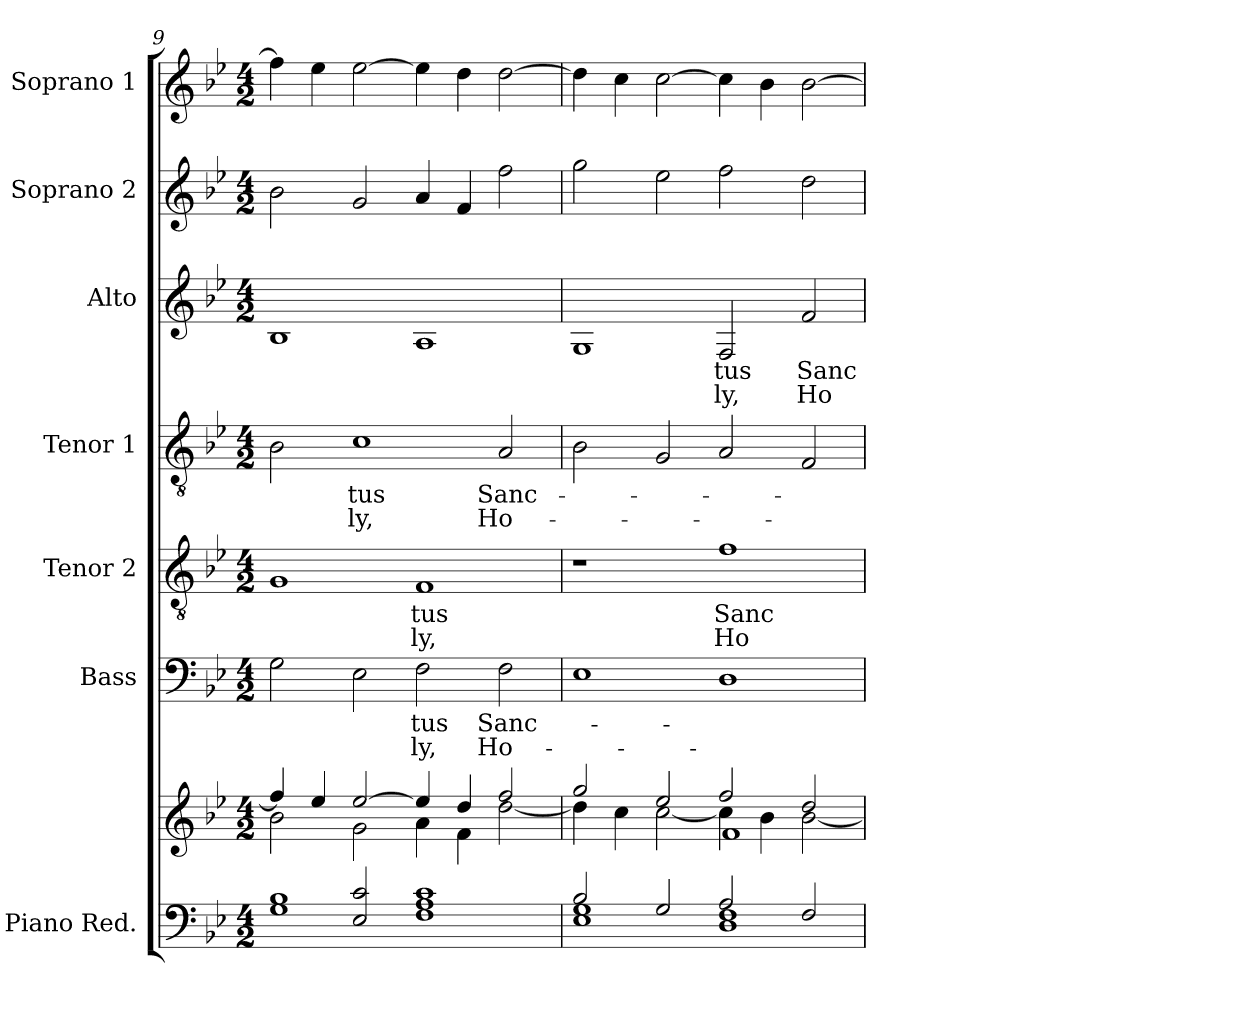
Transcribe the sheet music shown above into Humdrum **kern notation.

**kern	**kern	**kern	**text	**text	**kern	**text	**text	**kern	**text	**text	**kern	**text	**text	**kern	**kern
*part7	*part7	*part6	*part6	*part6	*part5	*part5	*part5	*part4	*part4	*part4	*part3	*part3	*part3	*part2	*part1
*staff8	*staff7	*staff6	*staff6	*staff6	*staff5	*staff5	*staff5	*staff4	*staff4	*staff4	*staff3	*staff3	*staff3	*staff2	*staff1
*I"Piano Red.	*	*I"Bass	*	*	*I"Tenor 2	*	*	*I"Tenor 1	*	*	*I"Alto	*	*	*I"Soprano 2	*I"Soprano 1
*	*	*I'B	*	*	*I'T2	*	*	*I'T1	*	*	*I'A	*	*	*I'S2	*I'S1
*clefF4	*clefG2	*clefF4	*	*	*clefGv2	*	*	*clefGv2	*	*	*clefG2	*	*	*clefG2	*clefG2
*	*	*	*	*	*ITrd7c12	*	*	*ITrd7c12	*	*	*	*	*	*	*
*k[b-e-]	*k[b-e-]	*k[b-e-]	*	*	*k[b-e-]	*	*	*k[b-e-]	*	*	*k[b-e-]	*	*	*k[b-e-]	*k[b-e-]
*B-:	*B-:	*B-:	*	*	*B-:	*	*	*B-:	*	*	*B-:	*	*	*B-:	*B-:
*M4/2	*M4/2	*M4/2	*	*	*M4/2	*	*	*M4/2	*	*	*M4/2	*	*	*M4/2	*M4/2
=9	=9	=9	=9	=9	=9	=9	=9	=9	=9	=9	=9	=9	=9	=9	=9
*^	*^	*	*	*	*	*	*	*	*	*	*	*	*	*	*
2ryy	1Gi 1B-i	4ffi/]	2b-i\	2Gi\	.	.	1GGi	.	.	2BB-i\	.	.	1B-i	.	.	2b-i\	4ffi\]
.	.	4ee-i/	.	.	.	.	.	.	.	.	.	.	.	.	.	.	4ee-i\
!	!	!	!	!	!	!	!	!	!	!	!LO:LY:b:color=#000000	!LO:LY:b:color=#000000	!	!	!	!	!
2E-i/ 2ci	.	[>2ee-i/	2gi\	2E-i\	.	.	.	.	.	1Ci	-tus	-ly,	.	.	.	2gi/	[>2ee-i\
!	!	!	!	!	!LO:LY:b:color=#000000	!LO:LY:b:color=#000000	!	!	!	!	!	!	!	!	!	!	!
!	!	!	!	!	!	!	!	!LO:LY:b:color=#000000	!LO:LY:b:color=#000000	!	!	!	!	!	!	!	!
1Fi 1Ai 1ci	1ryy	4ee-i/]	4ai\	2Fi\	-tus	-ly,	1FFi	-tus	-ly,	.	.	.	1Ai	.	.	4ai/	4ee-i\]
.	.	4ddi/	4fi\	.	.	.	.	.	.	.	.	.	.	.	.	4fi/	4ddi\
!	!	!	!	!	!LO:LY:b:color=#000000	!LO:LY:b:color=#000000	!	!	!	!	!	!	!	!	!	!	!
!	!	!	!	!	!	!	!	!	!	!	!LO:LY:b:color=#000000	!LO:LY:b:color=#000000	!	!	!	!	!
.	.	2ffi/	[<2ddi\	2Fi\	Sanc-	Ho-	.	.	.	2AAi/	Sanc-	Ho-	.	.	.	2ffi\	[>2ddi\
=10	=10	=10	=10	=10	=10	=10	=10	=10	=10	=10	=10	=10	=10	=10	=10	=10	=10
*	*	*	*^	*	*	*	*	*	*	*	*	*	*	*	*	*	*
2B-i/	1E-i 1Gi	2ggi/	4ddi\]	1ryy	1E-i	.	.	1r	.	.	2BB-i\	.	.	1Gi	.	.	2ggi\	4ddi\]
.	.	.	4cci\	.	.	.	.	.	.	.	.	.	.	.	.	.	.	4cci\
2Gi/	.	2ee-i/	[<2cci\	.	.	.	.	.	.	.	2GGi/	.	.	.	.	.	2ee-i\	[>2cci\
!	!	!	!	!	!	!	!	!	!LO:LY:b:color=#000000	!LO:LY:b:color=#000000	!	!	!	!	!	!	!	!
!	!	!	!	!	!	!	!	!	!	!	!	!	!	!	!LO:LY:b:color=#000000	!LO:LY:b:color=#000000	!	!
2Ai/	1Di 1Fi	2ffi/	4cci\]	1fi	1Di	.	.	1Fi	Sanc-	Ho-	2AAi/	.	.	2Fi/	-tus	-ly,	2ffi\	4cci\]
.	.	.	4b-i\	.	.	.	.	.	.	.	.	.	.	.	.	.	.	4b-i\
!	!	!	!	!	!	!	!	!	!	!	!	!	!	!	!LO:LY:b:color=#000000	!LO:LY:b:color=#000000	!	!
2Fi/	.	2ddi/	[<2b-i\	.	.	.	.	.	.	.	2FFi/	.	.	2fi/	Sanc-	Ho-	2ddi\	[>2b-i\
*v	*v	*	*	*	*	*	*	*	*	*	*	*	*	*	*	*	*	*
*	*v	*v	*v	*	*	*	*	*	*	*	*	*	*	*	*	*	*
=	=	=	=	=	=	=	=	=	=	=	=	=	=	=	=
*-	*-	*-	*-	*-	*-	*-	*-	*-	*-	*-	*-	*-	*-	*-	*-
